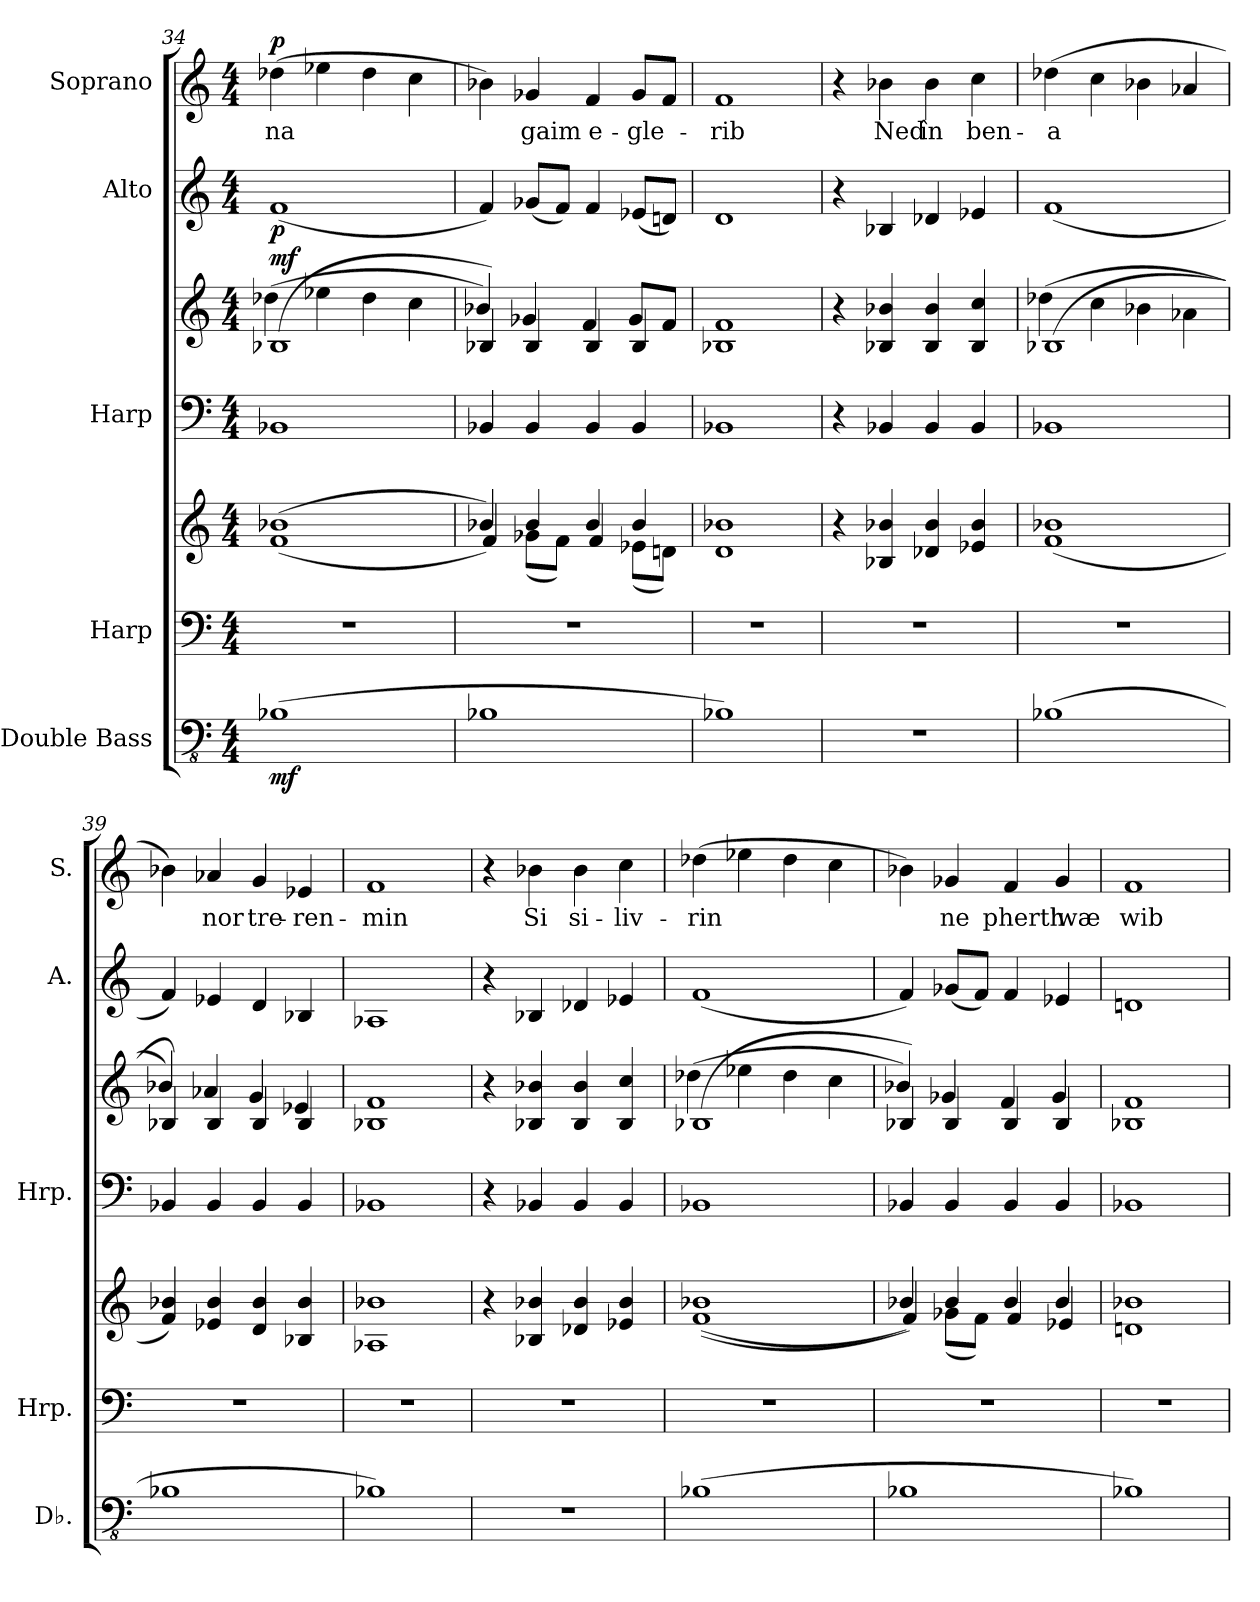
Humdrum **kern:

**kern	**dynam	**kern	**kern	**dynam	**kern	**kern	**dynam	**kern	**dynam	**kern	**text	**dynam
*part5	*part5	*part4	*part4	*part4	*part3	*part3	*part3	*part2	*part2	*part1	*part1	*part1
*staff7	*staff7	*staff6	*staff5	*staff5/6	*staff4	*staff3	*staff3/4	*staff2	*staff2	*staff1	*staff1	*staff1
*I"Double Bass	*	*I"Harp	*	*	*I"Harp	*	*	*I"Alto	*	*I"Soprano	*	*
*I'Db.	*	*I'Hrp.	*	*	*I'Hrp.	*	*	*I'A.	*	*I'S.	*	*
*clefFv4	*	*clefF4	*clefG2	*	*clefF4	*clefG2	*	*clefG2	*	*clefG2	*	*
*ITrd7c12	*	*	*	*	*	*	*	*	*	*	*	*
*k[]	*	*k[]	*k[]	*	*k[]	*k[]	*	*k[]	*	*k[]	*	*
*M4/4	*	*M4/4	*M4/4	*	*M4/4	*M4/4	*	*M4/4	*	*M4/4	*	*
=34	=34	=34	=34	=34	=34	=34	=34	=34	=34	=34	=34	=34
*	*	*	*	*	*	*^	*	*	*	*	*	*
!	!LO:DY:b	!	!	!LO:DY:a	!	!	!	!	!	!	!	!	!
!	!	!	!	!LO:DY:n=1:a	!	!	!	!LO:DY:a	!	!LO:DY:b	!	!	!LO:DY:a
(1BBB-X	mf	1r	((1f 1b-X	mf mf	1BB-X	(1B-X	(4dd-X\	mf	(1f	p	(4dd-X\	na	p
.	.	.	.	.	.	.	4ee-X\	.	.	.	4ee-X\	.	.
.	.	.	.	.	.	.	4dd-\	.	.	.	4dd-\	.	.
.	.	.	.	.	.	.	4cc\	.	.	.	4cc\	.	.
=35	=35	=35	=35	=35	=35	=35	=35	=35	=35	=35	=35	=35	=35
*	*	*	*^	*	*	*	*	*	*	*	*	*	*
1BBB-X	.	1r	4b-X/))	4f/	.	4BB-X/	4B-X/)	4b-X/)	.	4f/)	.	4b-X\)	.	.
.	.	.	4b-/	(8g-X\L	.	4BB-/	4B-/	4g-X/	.	(8g-X/L	.	4g-X/	gaim	.
.	.	.	.	8f\J)	.	.	.	.	.	8f/J)	.	.	.	.
.	.	.	4b-/	4f/	.	4BB-/	4B-/	4f/	.	4f/	.	4f/	e-	.
.	.	.	4b-/	(8e-X\L	.	4BB-/	4B-/	8g-/L	.	(8e-X/L	.	8g-/L	-gle-	.
.	.	.	.	8dn\J)	.	.	.	8f/J	.	8dn/J)	.	8f/J	.	.
=36	=36	=36	=36	=36	=36	=36	=36	=36	=36	=36	=36	=36	=36	=36
1BBB-X)	.	1r	1b-X	1d	.	1BB-X	1B-X	1f	.	1d	.	1f	-rib	.
*	*	*	*v	*v	*	*	*v	*v	*	*	*	*	*	*
!!LO:PB:g=z
=37	=37	=37	=37	=37	=37	=37	=37	=37	=37	=37	=37	=37
1r	.	1r	4r	.	4r	4r	.	4r	.	4r	.	.
.	.	.	4B-X/ 4b-X/	.	4BB-X/	4B-X/ 4b-X/	.	4B-X/	.	4b-X\	Ned	.
.	.	.	4d-X/ 4b-/	.	4BB-/	4B-/ 4b-/	.	4d-X/	.	4b-\	în	.
.	.	.	4e-X/ 4b-/	.	4BB-/	4B-/ 4cc/	.	4e-X/	.	4cc\	ben-	.
=38	=38	=38	=38	=38	=38	=38	=38	=38	=38	=38	=38	=38
*	*	*	*	*	*	*^	*	*	*	*	*	*
(1BBB-X	.	1r	(1f 1b-X	.	1BB-X	(1B-X	(4dd-X\	.	(1f	.	(4dd-X\	-a	.
.	.	.	.	.	.	.	4cc\	.	.	.	4cc\	.	.
.	.	.	.	.	.	.	4b-X\	.	.	.	4b-X\	.	.
.	.	.	.	.	.	.	4a-X\	.	.	.	4a-X/	.	.
=39	=39	=39	=39	=39	=39	=39	=39	=39	=39	=39	=39	=39	=39
1BBB-X	.	1r	4f/ 4b-X/)	.	4BB-X/	4B-X/)	4b-X/)	.	4f/)	.	4b-X\)	.	.
.	.	.	4e-X/ 4b-/	.	4BB-/	4B-/	4a-X/	.	4e-X/	.	4a-X/	nor	.
.	.	.	4d/ 4b-/	.	4BB-/	4B-/	4g/	.	4d/	.	4g/	tre-	.
.	.	.	4B-X/ 4b-/	.	4BB-/	4B-/	4e-X/	.	4B-X/	.	4e-X/	-ren-	.
=40	=40	=40	=40	=40	=40	=40	=40	=40	=40	=40	=40	=40	=40
1BBB-X)	.	1r	1A-X 1b-X	.	1BB-X	1B-X	1f	.	1A-X	.	1f	-min	.
*	*	*	*	*	*	*v	*v	*	*	*	*	*	*
=41	=41	=41	=41	=41	=41	=41	=41	=41	=41	=41	=41	=41
1r	.	1r	4r	.	4r	4r	.	4r	.	4r	.	.
.	.	.	4B-X/ 4b-X/	.	4BB-X/	4B-X/ 4b-X/	.	4B-X/	.	4b-X\	Si	.
.	.	.	4d-X/ 4b-/	.	4BB-/	4B-/ 4b-/	.	4d-X/	.	4b-\	si-	.
.	.	.	4e-X/ 4b-/	.	4BB-/	4B-/ 4cc/	.	4e-X/	.	4cc\	-liv-	.
=42	=42	=42	=42	=42	=42	=42	=42	=42	=42	=42	=42	=42
*	*	*	*	*	*	*^	*	*	*	*	*	*
(1BBB-X	.	1r	((1f 1b-X	.	1BB-X	(1B-X	(4dd-X\	.	(1f	.	(4dd-X\	-rin	.
.	.	.	.	.	.	.	4ee-X\	.	.	.	4ee-X\	.	.
.	.	.	.	.	.	.	4dd-\	.	.	.	4dd-\	.	.
.	.	.	.	.	.	.	4cc\	.	.	.	4cc\	.	.
!!LO:PB:g=z
=43	=43	=43	=43	=43	=43	=43	=43	=43	=43	=43	=43	=43	=43
*	*	*	*^	*	*	*	*	*	*	*	*	*	*
1BBB-X	.	1r	4b-X/)	4f/)	.	4BB-X/	4B-X/)	4b-X/)	.	4f/)	.	4b-X\)	.	.
.	.	.	4b-/	(8g-X\L	.	4BB-/	4B-/	4g-X/	.	(8g-X/L	.	4g-X/	ne	.
.	.	.	.	8f\J)	.	.	.	.	.	8f/J)	.	.	.	.
.	.	.	4b-/	4f/	.	4BB-/	4B-/	4f/	.	4f/	.	4f/	pherth	.
.	.	.	4b-/	4e-X/	.	4BB-/	4B-/	4g-/	.	4e-X/	.	4g-/	'wæ	.
*	*	*	*v	*v	*	*	*v	*v	*	*	*	*	*	*
=44	=44	=44	=44	=44	=44	=44	=44	=44	=44	=44	=44	=44
1BBB-X)	.	1r	1dn 1b-X	.	1BB-X	1B-X 1f	.	1dn	.	1f	wib	.
=	=	=	=	=	=	=	=	=	=	=	=	=
*-	*-	*-	*-	*-	*-	*-	*-	*-	*-	*-	*-	*-
